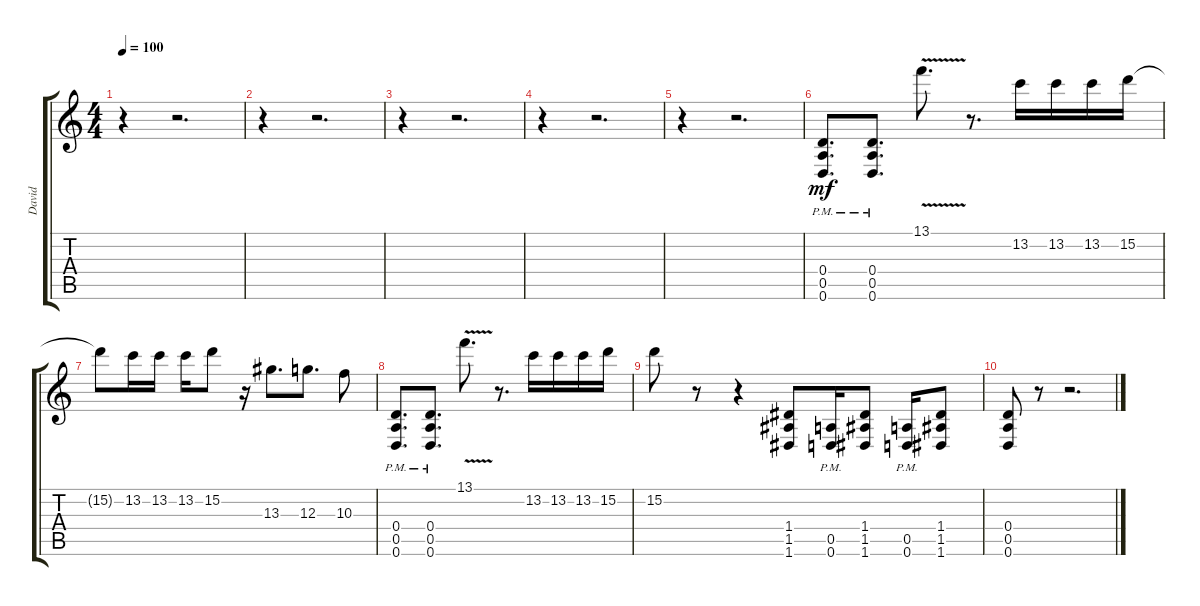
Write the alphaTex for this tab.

\track ("David" "David") {instrument distortionguitar}
\staff {score tabs}
\tuning (E4 B3 G3 D3 A2 D2) {hide}
\ts (4 4)
\tempo 100
\clef g2
\ks c
r.4{dy mf} r.2{d} |
r.4 r.2{d} |
r.4 r.2{d} |
r.4 r.2{d} |
r.4 r.2{d} |
(0.4{pm} 0.5{pm} 0.6{pm}).8{d} (0.4{pm} 0.5{pm} 0.6{pm}).8{d} 13.1{v}.8{d} r.8{d} 13.2.16 13.2.16 13.2.16 15.2.16 |
15.2{t}.8 13.2.16 13.2.16 13.2.16 15.2.8 r.16 13.3.8{d} 12.3.8{d} 10.3.8 |
(0.4{pm} 0.5{pm} 0.6{pm}).8{d} (0.4{pm} 0.5{pm} 0.6{pm}).8{d} 13.1{v}.8{d} r.8{d} 13.2.16 13.2.16 13.2.16 15.2.16 |
15.2.8 r.8 r.4 (1.4 1.5 1.6).8 (0.5{pm} 0.6{pm}).16 (1.4 1.5 1.6).8 (0.5{pm} 0.6{pm}).16 (1.4 1.5 1.6).8 |
(0.4 0.5 0.6).8 r.8 r.2{d}
